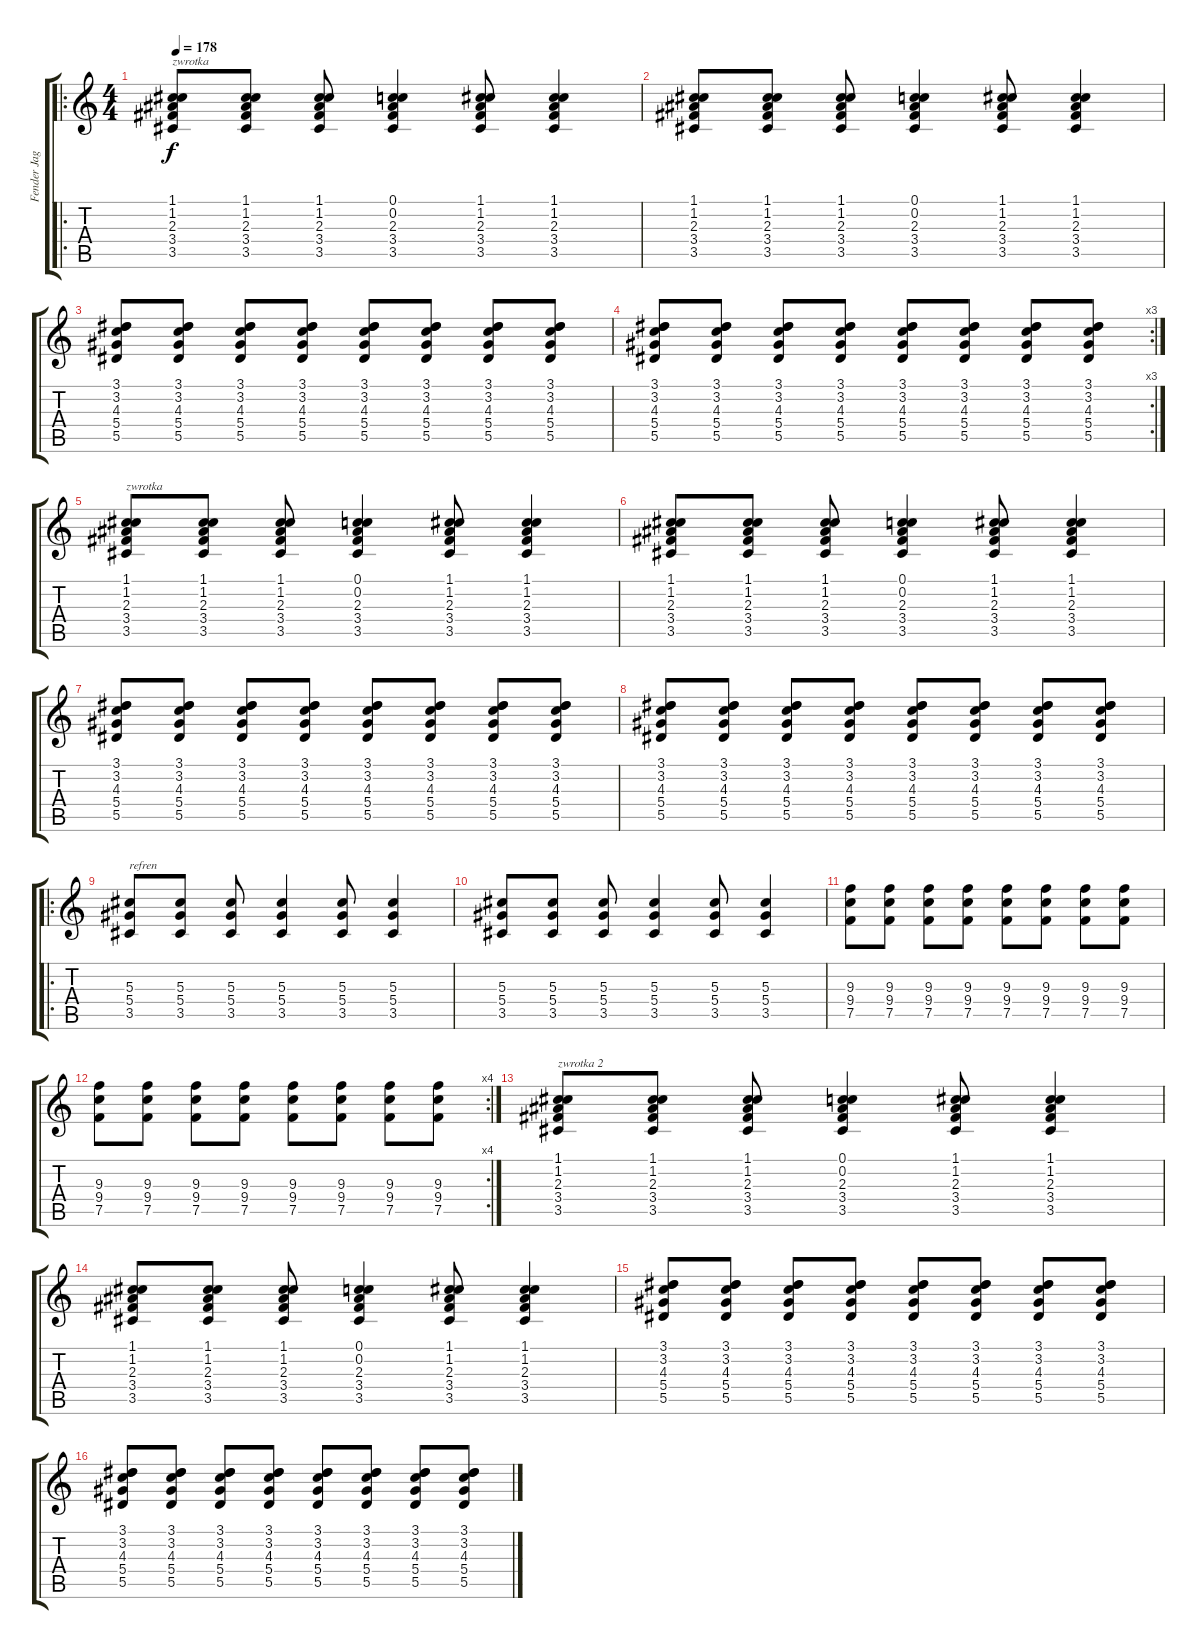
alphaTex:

\track ("Fender Jaguar 1" "Fender Jag") {instrument overdrivenguitar}
\staff {score tabs}
\tuning (C4 C4 Ab3 Eb3 Bb2 F2) {hide}
\ro
\ts (4 4)
\tempo 178
\clef g2
\ks c
(1.1 1.2 2.3 3.4 3.5).8{txt "zwrotka" lyrics (0 "") lyrics (1 "") lyrics (2 "") lyrics (3 "") lyrics (4 "") dy f instrument overdrivenguitar} (1.1 1.2 2.3 3.4 3.5).8 (1.1 1.2 2.3 3.4 3.5).8 (0.1 0.2 2.3 3.4 3.5).4 (1.1 1.2 2.3 3.4 3.5).8 (1.1 1.2 2.3 3.4 3.5).4 |
(1.1 1.2 2.3 3.4 3.5).8 (1.1 1.2 2.3 3.4 3.5).8 (1.1 1.2 2.3 3.4 3.5).8 (0.1 0.2 2.3 3.4 3.5).4 (1.1 1.2 2.3 3.4 3.5).8 (1.1 1.2 2.3 3.4 3.5).4 |
(3.1 3.2 4.3 5.4 5.5).8 (3.1 3.2 4.3 5.4 5.5).8 (3.1 3.2 4.3 5.4 5.5).8 (3.1 3.2 4.3 5.4 5.5).8 (3.1 3.2 4.3 5.4 5.5).8 (3.1 3.2 4.3 5.4 5.5).8 (3.1 3.2 4.3 5.4 5.5).8 (3.1 3.2 4.3 5.4 5.5).8 |
\rc 3
(3.1 3.2 4.3 5.4 5.5).8 (3.1 3.2 4.3 5.4 5.5).8 (3.1 3.2 4.3 5.4 5.5).8 (3.1 3.2 4.3 5.4 5.5).8 (3.1 3.2 4.3 5.4 5.5).8 (3.1 3.2 4.3 5.4 5.5).8 (3.1 3.2 4.3 5.4 5.5).8 (3.1 3.2 4.3 5.4 5.5).8 |
(1.1 1.2 2.3 3.4 3.5).8{txt "zwrotka"} (1.1 1.2 2.3 3.4 3.5).8 (1.1 1.2 2.3 3.4 3.5).8 (0.1 0.2 2.3 3.4 3.5).4 (1.1 1.2 2.3 3.4 3.5).8 (1.1 1.2 2.3 3.4 3.5).4 |
(1.1 1.2 2.3 3.4 3.5).8 (1.1 1.2 2.3 3.4 3.5).8 (1.1 1.2 2.3 3.4 3.5).8 (0.1 0.2 2.3 3.4 3.5).4 (1.1 1.2 2.3 3.4 3.5).8 (1.1 1.2 2.3 3.4 3.5).4 |
(3.1 3.2 4.3 5.4 5.5).8 (3.1 3.2 4.3 5.4 5.5).8 (3.1 3.2 4.3 5.4 5.5).8 (3.1 3.2 4.3 5.4 5.5).8 (3.1 3.2 4.3 5.4 5.5).8 (3.1 3.2 4.3 5.4 5.5).8 (3.1 3.2 4.3 5.4 5.5).8 (3.1 3.2 4.3 5.4 5.5).8 |
(3.1 3.2 4.3 5.4 5.5).8 (3.1 3.2 4.3 5.4 5.5).8 (3.1 3.2 4.3 5.4 5.5).8 (3.1 3.2 4.3 5.4 5.5).8 (3.1 3.2 4.3 5.4 5.5).8 (3.1 3.2 4.3 5.4 5.5).8 (3.1 3.2 4.3 5.4 5.5).8 (3.1 3.2 4.3 5.4 5.5).8 |
\ro
(5.3 5.4 3.5).8{txt "refren"} (5.3 5.4 3.5).8 (5.3 5.4 3.5).8 (5.3 5.4 3.5).4 (5.3 5.4 3.5).8 (5.3 5.4 3.5).4 |
(5.3 5.4 3.5).8 (5.3 5.4 3.5).8 (5.3 5.4 3.5).8 (5.3 5.4 3.5).4 (5.3 5.4 3.5).8 (5.3 5.4 3.5).4 |
(9.3 9.4 7.5).8 (9.3 9.4 7.5).8 (9.3 9.4 7.5).8 (9.3 9.4 7.5).8 (9.3 9.4 7.5).8 (9.3 9.4 7.5).8 (9.3 9.4 7.5).8 (9.3 9.4 7.5).8 |
\rc 4
(9.3 9.4 7.5).8 (9.3 9.4 7.5).8 (9.3 9.4 7.5).8 (9.3 9.4 7.5).8 (9.3 9.4 7.5).8 (9.3 9.4 7.5).8 (9.3 9.4 7.5).8 (9.3 9.4 7.5).8 |
(1.1 1.2 2.3 3.4 3.5).8{txt "zwrotka 2"} (1.1 1.2 2.3 3.4 3.5).8 (1.1 1.2 2.3 3.4 3.5).8 (0.1 0.2 2.3 3.4 3.5).4 (1.1 1.2 2.3 3.4 3.5).8 (1.1 1.2 2.3 3.4 3.5).4 |
(1.1 1.2 2.3 3.4 3.5).8 (1.1 1.2 2.3 3.4 3.5).8 (1.1 1.2 2.3 3.4 3.5).8 (0.1 0.2 2.3 3.4 3.5).4 (1.1 1.2 2.3 3.4 3.5).8 (1.1 1.2 2.3 3.4 3.5).4 |
(3.1 3.2 4.3 5.4 5.5).8 (3.1 3.2 4.3 5.4 5.5).8 (3.1 3.2 4.3 5.4 5.5).8 (3.1 3.2 4.3 5.4 5.5).8 (3.1 3.2 4.3 5.4 5.5).8 (3.1 3.2 4.3 5.4 5.5).8 (3.1 3.2 4.3 5.4 5.5).8 (3.1 3.2 4.3 5.4 5.5).8 |
(3.1 3.2 4.3 5.4 5.5).8 (3.1 3.2 4.3 5.4 5.5).8 (3.1 3.2 4.3 5.4 5.5).8 (3.1 3.2 4.3 5.4 5.5).8 (3.1 3.2 4.3 5.4 5.5).8 (3.1 3.2 4.3 5.4 5.5).8 (3.1 3.2 4.3 5.4 5.5).8 (3.1 3.2 4.3 5.4 5.5).8
